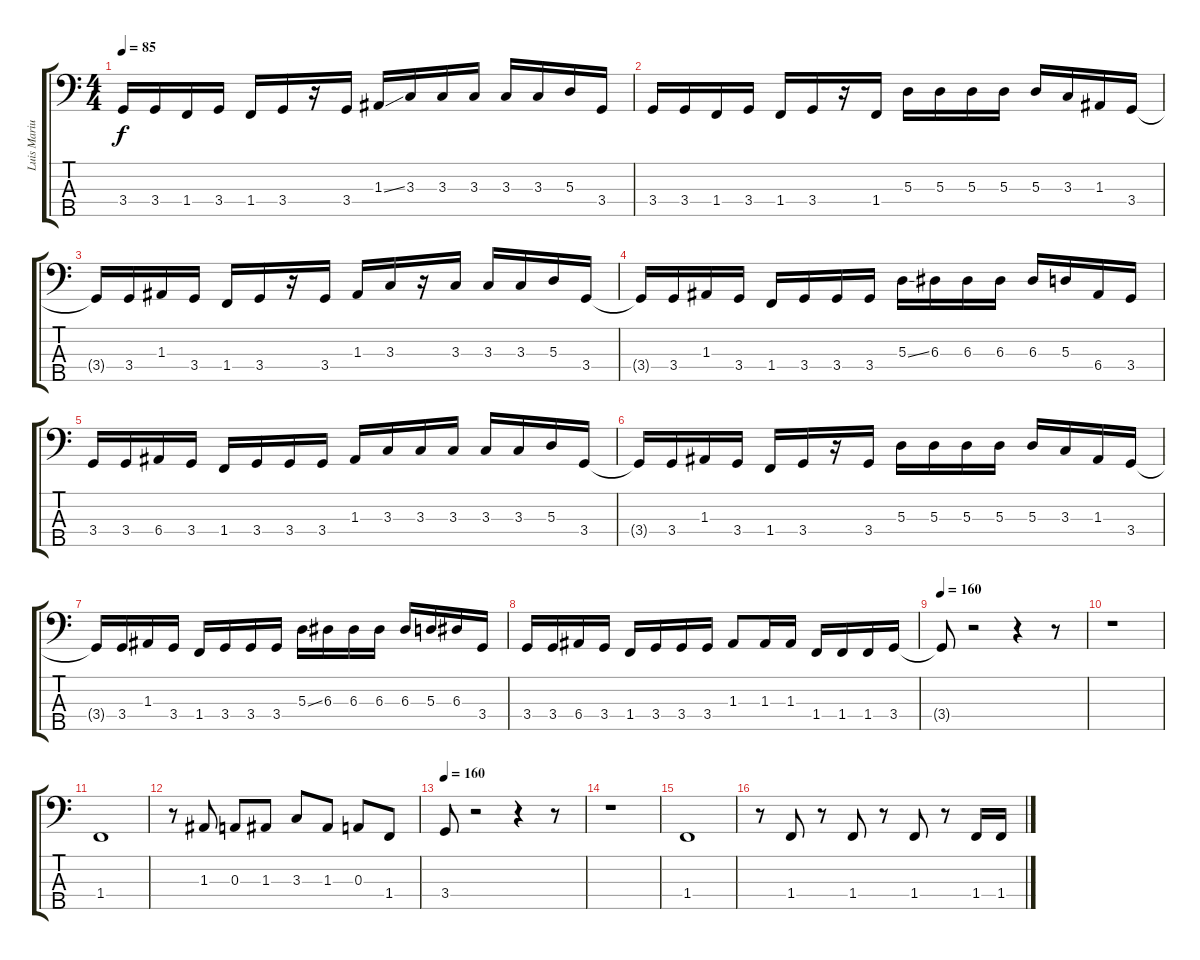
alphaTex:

\track ("Luis Mariuti" "Luis Mariu") {instrument electricbasspick}
\staff {score tabs}
\tuning (G2 D2 A1 E1 B0) {hide}
\ts (4 4)
\tempo 85
\clef f4
\ks c
3.4.16{dy f} 3.4.16 1.4.16 3.4.16 1.4.16 3.4.16 r.16 3.4.16 1.3{ss}.16 3.3.16 3.3.16 3.3.16 3.3.16 3.3.16 5.3.16 3.4.16 |
3.4.16 3.4.16 1.4.16 3.4.16 1.4.16 3.4.16 r.16 1.4.16 5.3.16 5.3.16 5.3.16 5.3.16 5.3.16 3.3.16 1.3.16 3.4.16 |
3.4{t}.16 3.4.16 1.3.16 3.4.16 1.4.16 3.4.16 r.16 3.4.16 1.3.16 3.3.16 r.16 3.3.16 3.3.16 3.3.16 5.3.16 3.4.16 |
3.4{t}.16 3.4.16 1.3.16 3.4.16 1.4.16 3.4.16 3.4.16 3.4.16 5.3{ss}.16 6.3.16 6.3.16 6.3.16 6.3.16 5.3.16 6.4.16 3.4.16 |
3.4.16 3.4.16 6.4.16 3.4.16 1.4.16 3.4.16 3.4.16 3.4.16 1.3.16 3.3.16 3.3.16 3.3.16 3.3.16 3.3.16 5.3.16 3.4.16 |
3.4{t}.16 3.4.16 1.3.16 3.4.16 1.4.16 3.4.16 r.16 3.4.16 5.3.16 5.3.16 5.3.16 5.3.16 5.3.16 3.3.16 1.3.16 3.4.16 |
3.4{t}.16 3.4.16 1.3.16 3.4.16 1.4.16 3.4.16 3.4.16 3.4.16 5.3{ss}.16 6.3.16 6.3.16 6.3.16 6.3.16 5.3.16 6.3.16 3.4.16 |
3.4.16 3.4.16 6.4.16 3.4.16 1.4.16 3.4.16 3.4.16 3.4.16 1.3.8 1.3.16 1.3.16 1.4.16 1.4.16 1.4.16 3.4.16 |
\tempo 160
3.4{t}.8 r.2 r.4 r.8 |
r.1 |
1.4.1 |
r.8 1.3.8 0.3.8 1.3.8 3.3.8 1.3.8 0.3.8 1.4.8 |
\tempo 160
3.4.8 r.2 r.4 r.8 |
r.1 |
1.4.1 |
r.8 1.4.8 r.8 1.4.8 r.8 1.4.8 r.8 1.4.16 1.4.16
